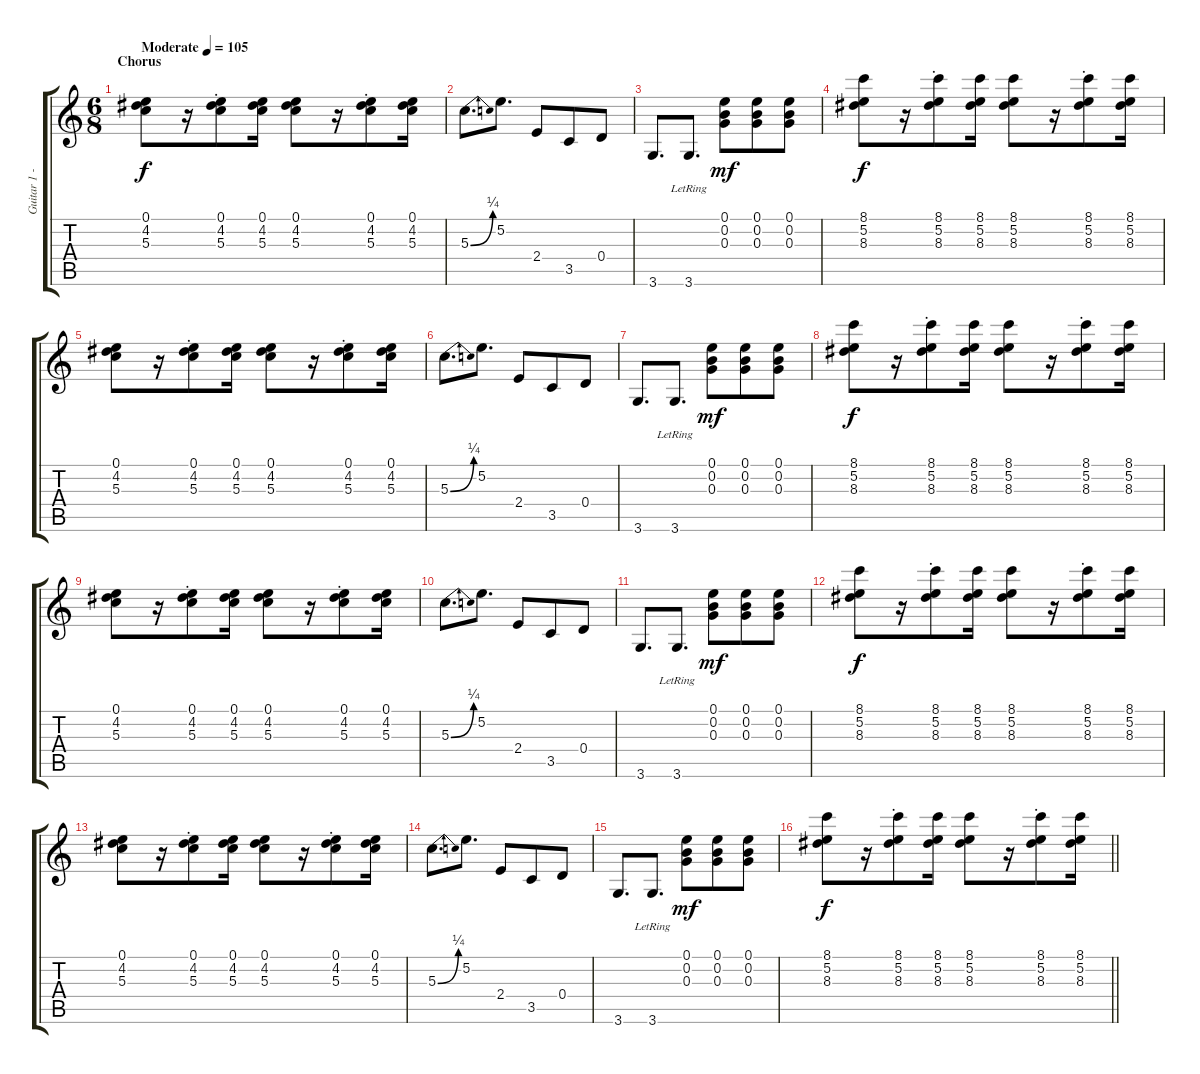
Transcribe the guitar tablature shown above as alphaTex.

\track ("Guitar 1 - Omar" "Guitar 1 -") {instrument distortionguitar}
\staff {score tabs}
\tuning (E4 B3 G3 D3 A2 E2) {hide}
\ts (6 8)
\section ("" "Chorus")
\tempo (105 "Moderate")
\clef g2
\ks c
(0.1 4.2 5.3).8{dy f instrument distortionguitar} r.16 (0.1{st} 4.2{st} 5.3{st}).8 (0.1 4.2 5.3).16 (0.1 4.2 5.3).8 r.16 (0.1{st} 4.2{st} 5.3{st}).8 (0.1 4.2 5.3).16 |
5.3{be (bend 0 0 60 1)}.8{d} 5.2.8{d} 2.4.8 3.5.8 0.4.8 |
3.6.8{d} 3.6{lr}.8{d} (0.1 0.2 0.3).8{dy mf} (0.1 0.2 0.3).8 (0.1 0.2 0.3).8 |
(8.1 5.2 8.3).8{dy f} r.16 (8.1{st} 5.2{st} 8.3{st}).8 (8.1 5.2 8.3).16 (8.1 5.2 8.3).8 r.16 (8.1{st} 5.2{st} 8.3{st}).8 (8.1 5.2 8.3).16 |
(0.1 4.2 5.3).8 r.16 (0.1{st} 4.2{st} 5.3{st}).8 (0.1 4.2 5.3).16 (0.1 4.2 5.3).8 r.16 (0.1{st} 4.2{st} 5.3{st}).8 (0.1 4.2 5.3).16 |
5.3{be (bend 0 0 60 1)}.8{d} 5.2.8{d} 2.4.8 3.5.8 0.4.8 |
3.6.8{d} 3.6{lr}.8{d} (0.1 0.2 0.3).8{dy mf} (0.1 0.2 0.3).8 (0.1 0.2 0.3).8 |
(8.1 5.2 8.3).8{dy f} r.16 (8.1{st} 5.2{st} 8.3{st}).8 (8.1 5.2 8.3).16 (8.1 5.2 8.3).8 r.16 (8.1{st} 5.2{st} 8.3{st}).8 (8.1 5.2 8.3).16 |
(0.1 4.2 5.3).8 r.16 (0.1{st} 4.2{st} 5.3{st}).8 (0.1 4.2 5.3).16 (0.1 4.2 5.3).8 r.16 (0.1{st} 4.2{st} 5.3{st}).8 (0.1 4.2 5.3).16 |
5.3{be (bend 0 0 60 1)}.8{d} 5.2.8{d} 2.4.8 3.5.8 0.4.8 |
3.6.8{d} 3.6{lr}.8{d} (0.1 0.2 0.3).8{dy mf} (0.1 0.2 0.3).8 (0.1 0.2 0.3).8 |
(8.1 5.2 8.3).8{dy f} r.16 (8.1{st} 5.2{st} 8.3{st}).8 (8.1 5.2 8.3).16 (8.1 5.2 8.3).8 r.16 (8.1{st} 5.2{st} 8.3{st}).8 (8.1 5.2 8.3).16 |
(0.1 4.2 5.3).8 r.16 (0.1{st} 4.2{st} 5.3{st}).8 (0.1 4.2 5.3).16 (0.1 4.2 5.3).8 r.16 (0.1{st} 4.2{st} 5.3{st}).8 (0.1 4.2 5.3).16 |
5.3{be (bend 0 0 60 1)}.8{d} 5.2.8{d} 2.4.8 3.5.8 0.4.8 |
3.6.8{d} 3.6{lr}.8{d} (0.1 0.2 0.3).8{dy mf} (0.1 0.2 0.3).8 (0.1 0.2 0.3).8 |
\barLineRight lightlight
(8.1 5.2 8.3).8{dy f} r.16 (8.1{st} 5.2{st} 8.3{st}).8 (8.1 5.2 8.3).16 (8.1 5.2 8.3).8 r.16 (8.1{st} 5.2{st} 8.3{st}).8 (8.1 5.2 8.3).16
